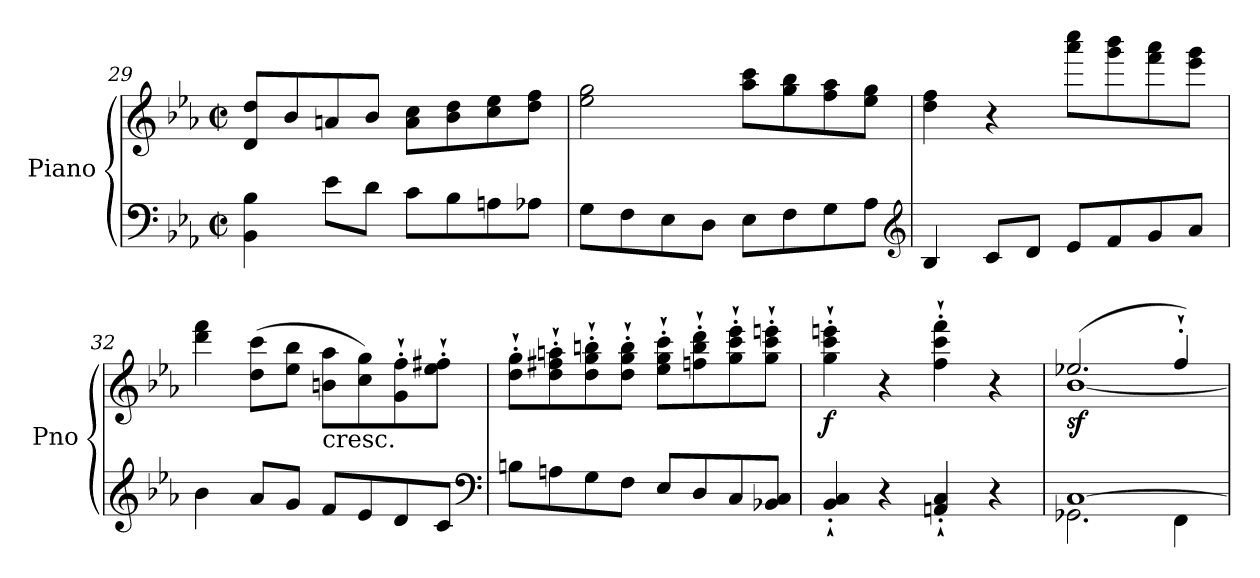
**kern	**kern	**dynam
*part1	*part1	*part1
*staff2	*staff1	*staff1/2
*I"Piano	*	*
*I'Pno	*	*
!!LO:PB:g=z
*clefF4	*clefG2	*
*k[b-e-a-]	*k[b-e-a-]	*
*E-:	*E-:	*
*M2/2	*M2/2	*
*met(c|)	*met(c|)	*
=29	=29	=29
4BB-\ 4B-\	8d/ 8dd/L	.
.	8b-/	.
8e-\L	8an/	.
8d\J	8b-/J	.
8c\L	8a\ 8cc\L	.
8B-\	8b-\ 8dd\	.
8An\	8cc\ 8ee-\	.
8A-X\J	8dd\ 8ff\J	.
=30	=30	=30
8G\L	2ee-\ 2gg\	.
8F\	.	.
8E-\	.	.
8D\J	.	.
8E-\L	8aa-\ 8ccc\L	.
8F\	8gg\ 8bb-\	.
8G\	8ff\ 8aa-\	.
8A-\J	8ee-\ 8gg\J	.
*clefG2	*	*
=31	=31	=31
4B-/	4dd\ 4ff\	.
8c/L	4r	.
8d/J	.	.
8e-/L	8aaa-\ 8cccc\L	.
8f/	8ggg\ 8bbb-\	.
8g/	8fff\ 8aaa-\	.
8a-/J	8eee-\ 8ggg\J	.
=32	=32	=32
4b-\	4ddd\ 4fff\	.
8a-/L	(8dd\ 8ccc\L	.
8g/J	8ee-\ 8bb-\J	.
!	!LO:TX:b:t=cresc.	!
8f/L	8bn\ 8aa-\L	.
8e-/	8cc\ 8gg\)	.
8d/	8g\`' 8ff\`'	.
8c/J	8ee-\`' 8ff#X\`'J	.
*clefF4	*	*
=33	=33	=33
8Bn\L	8dd\`' 8gg\`'L	.
8An\	8dd\`' 8ff#X\`' 8aan\`'	.
8G\	8dd\`' 8gg\`' 8bbn\`'	.
8F\J	8dd\`' 8gg\`' 8bb\`'J	.
8E-/L	8ee-\`' 8gg\`' 8ccc\`'L	.
8D/	8ffn\`' 8bb\`' 8ddd\`'	.
8C/	8gg\`' 8ccc\`' 8eee-\`'	.
8BB-X/ 8C/J	8gg\`' 8ccc\`' 8eeen\`'J	.
!!LO:LB:g=z
=34	=34	=34
!	!	!LO:DY:b
4BB-/`' 4C/`'	4gg\`' 4ccc\`' 4eeen\`'	f
4r	4r	.
4AAn/`' 4C/`'	4ff\`' 4ccc\`' 4fff\`'	.
4r	4r	.
=35	=35	=35
*^	*^	*
!	!	!	!	!LO:DY:b
[1C	2.GG-X\	(2.ee-X/	[1b-	sf
.	4FF\	4ff`'/)	.	.
*v	*v	*	*	*
*	*v	*v	*
=	=	=
*-	*-	*-
